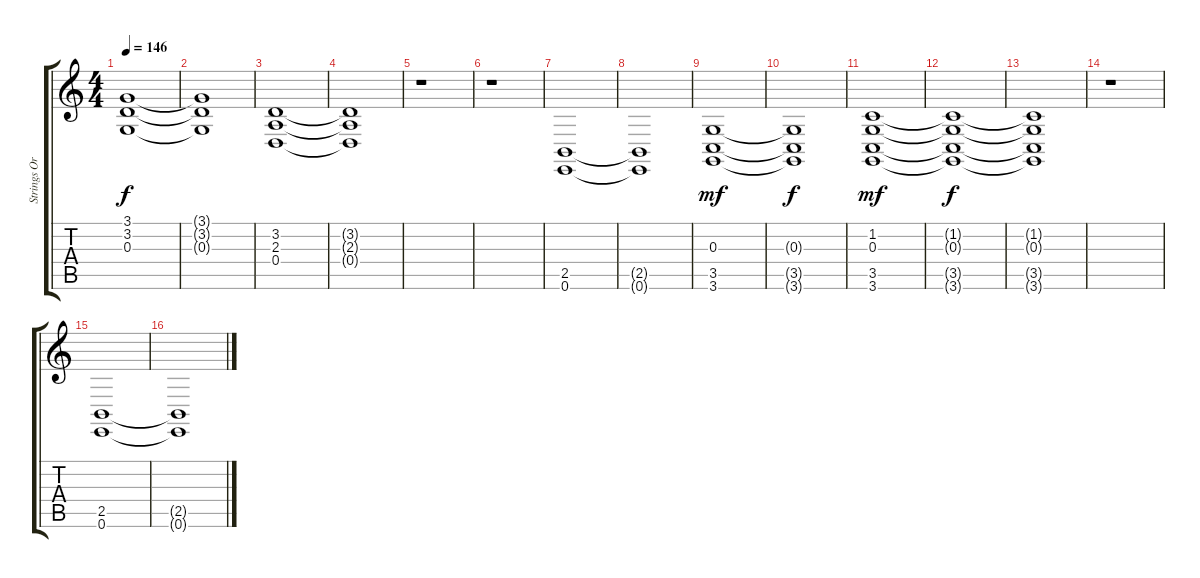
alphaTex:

\track ("Strings Orchestra" "Strings Or") {instrument stringensemble1}
\staff {score tabs}
\tuning (E4 B3 G3 D3 A2 E2) {hide}
\ts (4 4)
\tempo 146
\clef g2
\ks c
(3.1 3.2 0.3).1{dy f} |
(3.1{t} 3.2{t} 0.3{t}).1 |
(3.2 2.3 0.4).1 |
(3.2{t} 2.3{t} 0.4{t}).1 |
r.1 |
r.1 |
(2.5 0.6).1 |
(2.5{t} 0.6{t}).1 |
(0.3 3.5 3.6).1{dy mf} |
(0.3{t} 3.5{t} 3.6{t}).1{dy f} |
(1.2 0.3 3.5 3.6).1{dy mf} |
(1.2{t} 0.3{t} 3.5{t} 3.6{t}).1{dy f} |
(1.2{t} 0.3{t} 3.5{t} 3.6{t}).1 |
r.1 |
(2.5 0.6).1 |
(2.5{t} 0.6{t}).1
